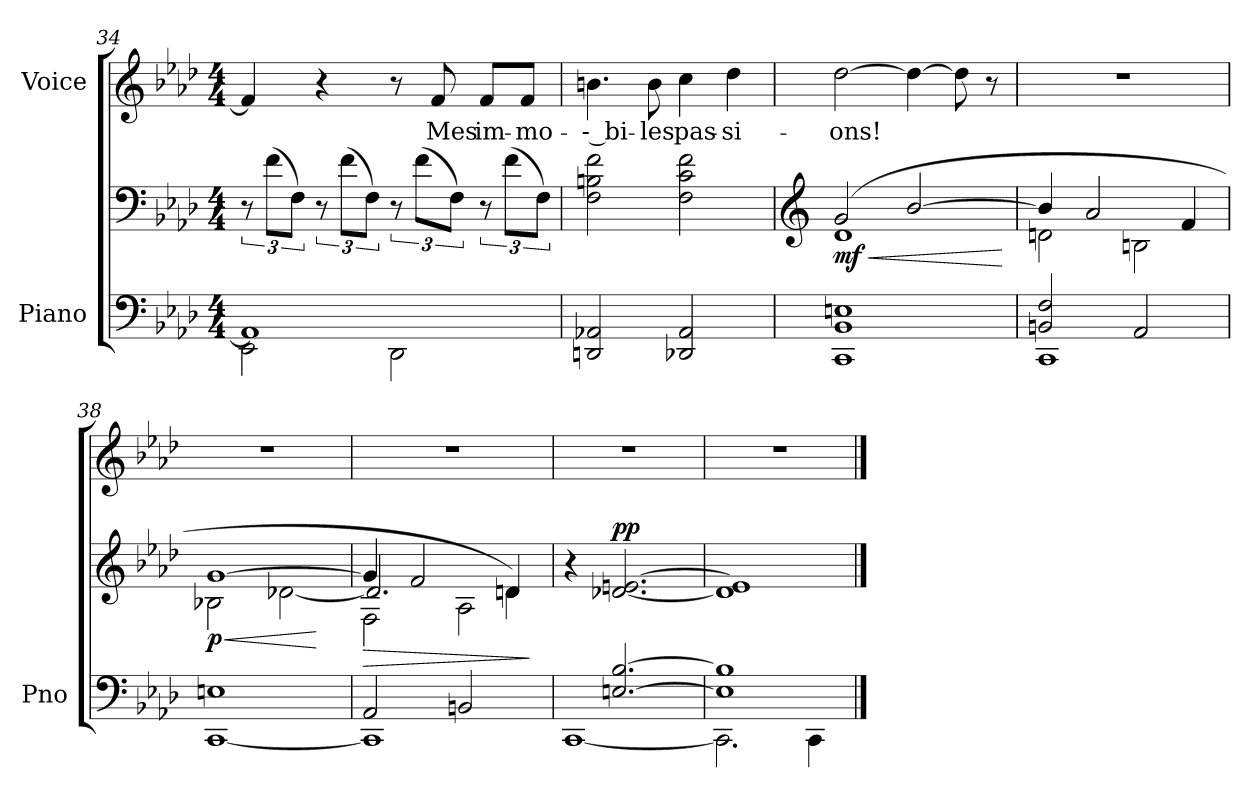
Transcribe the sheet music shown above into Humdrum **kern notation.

**kern	**kern	**dynam	**kern	**text
*part2	*part2	*part2	*part1	*part1
*staff3	*staff2	*staff2/3	*staff1	*staff1
*I"Piano	*	*	*I"Voice	*
*I'Pno	*	*	*	*
*clefF4	*clefF4	*	*clefG2	*
*k[b-e-a-d-]	*k[b-e-a-d-]	*	*k[b-e-a-d-]	*
*M4/4	*M4/4	*	*M4/4	*
=34	=34	=34	=34	=34
*^	*	*	*	*
1AAn]	2EE-\	12r	.	4f/]	.
.	.	(12f\L	.	.	.
.	.	12F\J)	.	.	.
.	.	12r	.	4r	.
.	.	(12f\L	.	.	.
.	.	12F\J)	.	.	.
.	2DD-\	12r	.	8r	.
.	.	(12f\L	.	.	.
.	.	.	.	8f/	Mes
.	.	12F\J)	.	.	.
.	.	12r	.	8f/L	im-
.	.	(12f\L	.	.	.
.	.	.	.	8f/J	-mo-
.	.	12F\J)	.	.	.
*v	*v	*	*	*	*
=35	=35	=35	=35	=35
2DDn/ 2AA-X/	2F\ 2Bn\ 2f\	.	4.bn\	-- bi-
.	.	.	8b\	-les
2DD-X/ 2AA-/	2F\ 2c\ 2f\	.	4cc\	pas-
.	.	.	4dd-\	-si-
=36	=36	=36	=36	=36
*	*clefG2	*	*	*
*^	*	*	*	*
!	!	!	!LO:HP:b	!	!
*	*	*^	*	*	*
!	!	!	!	!LO:DY:n=1:b	!	!
1BB- 1En	1CC	(2g/	1d-	< mf	[2dd-\	-ons!
.	.	[2b-/	.	.	4dd-\_	.
.	.	.	.	.	8dd-\]	.
.	.	.	.	.	8r	.
*v	*v	*	*	*	*	*
*	*v	*v	*	*	*
.	.	[	.	.
=37	=37	=37	=37	=37
*^	*^	*	*	*
2BBn/ 2F/	1CC	4b-/]	2dn\	.	1r	.
.	.	2a-/	.	.	.	.
2AA-/	.	.	2Bn\	.	.	.
.	.	4f/	.	.	.	.
=38	=38	=38	=38	=38	=38	=38
!	!	!	!	!LO:HP:b	!	!
!	!	!	!	!LO:DY:n=1:b	!	!
1En	[1CC	[1g	2B-X\	< p	1r	.
.	.	.	[2d-X\	.	.	.
*v	*v	*	*	*	*	*
*	*v	*v	*	*	*
.	.	[	.	.
=39	=39	=39	=39	=39
*^	*	*	*	*
!	!	!	!LO:HP:b	!	!
*	*	*^	*	*	*
*	*	*	*^	*	*	*
2AA-/	1CC]	4g/]	2.d-/]	2F\	>	1r	.
.	.	2f/	.	.	.	.	.
2BBn/	.	.	.	2A-\	.	.	.
.	.	4dn/)	4d\	.	.	.	.
*v	*v	*	*	*	*	*	*
*	*v	*v	*v	*	*	*
.	.	]	.	.
=40	=40	=40	=40	=40
*^	*	*	*	*
4ryy	[1CC	4r	.	1r	.
!	!	!	!LO:DY:a	!	!
[2.En/ [2.B-/	.	[2.d-X/ [2.en/	pp	.	.
=41	=41	=41	=41	=41	=41
1En] 1B-]	2.CC\]	1d-] 1en]	.	1r	.
.	4CC\	.	.	.	.
*v	*v	*	*	*	*
==	==	==	==	==
*-	*-	*-	*-	*-
